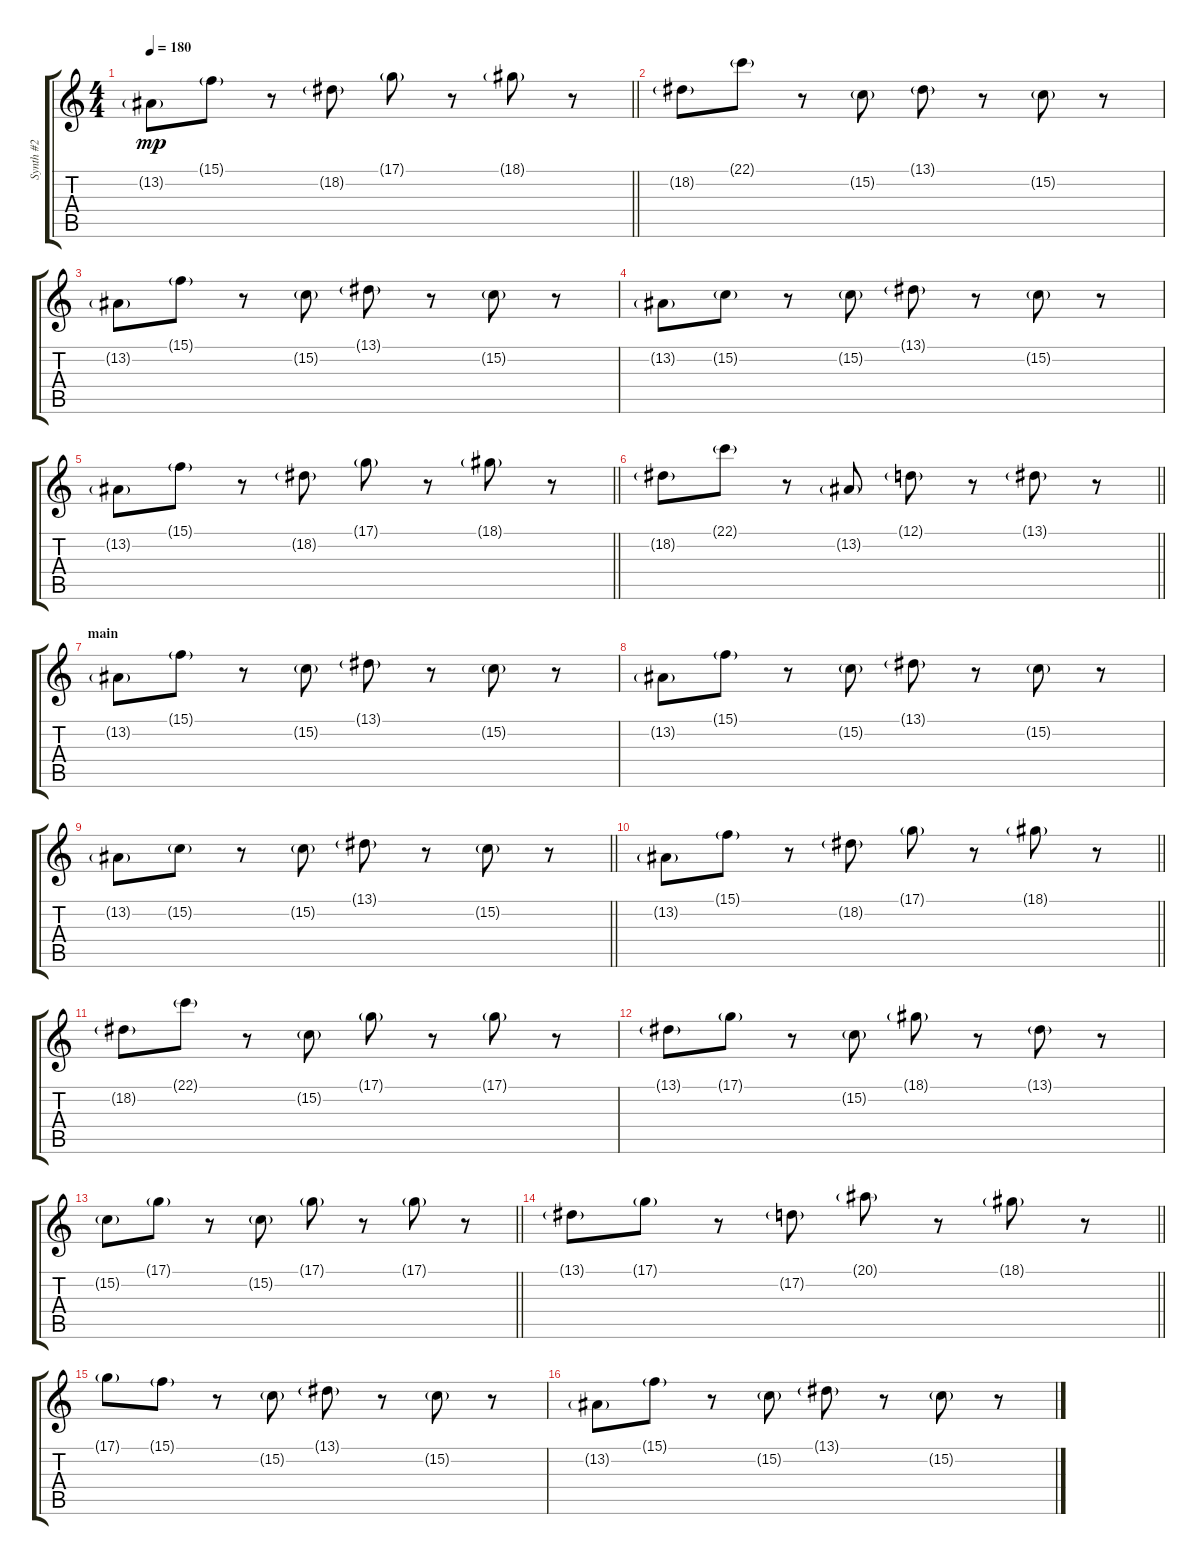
\track ("Synth #2" "Synth #2") {instrument gunshot}
\staff {score tabs}
\tuning (D4 A3 F3 C3 G2 C2) {hide}
\ts (4 4)
\tempo 180
\clef g2
\barLineRight lightlight
\ks c
13.2{g}.8{dy mp} 15.1{g}.8 r.8 18.2{g}.8 17.1{g}.8 r.8 18.1{g}.8 r.8 |
18.2{g}.8 22.1{g}.8 r.8 15.2{g}.8 13.1{g}.8 r.8 15.2{g}.8 r.8 |
13.2{g}.8 15.1{g}.8 r.8 15.2{g}.8 13.1{g}.8 r.8 15.2{g}.8 r.8 |
13.2{g}.8 15.2{g}.8 r.8 15.2{g}.8 13.1{g}.8 r.8 15.2{g}.8 r.8 |
\barLineRight lightlight
13.2{g}.8 15.1{g}.8 r.8 18.2{g}.8 17.1{g}.8 r.8 18.1{g}.8 r.8 |
\barLineRight lightlight
18.2{g}.8 22.1{g}.8 r.8 13.2{g}.8 12.1{g}.8 r.8 13.1{g}.8 r.8 |
\section ("" "main")
13.2{g}.8{volume 16 instrument electricpiano1} 15.1{g}.8 r.8 15.2{g}.8 13.1{g}.8 r.8 15.2{g}.8 r.8 |
13.2{g}.8 15.1{g}.8 r.8 15.2{g}.8 13.1{g}.8 r.8 15.2{g}.8 r.8 |
\barLineRight lightlight
13.2{g}.8 15.2{g}.8 r.8 15.2{g}.8 13.1{g}.8 r.8 15.2{g}.8 r.8 |
\barLineRight lightlight
13.2{g}.8 15.1{g}.8 r.8 18.2{g}.8 17.1{g}.8 r.8 18.1{g}.8 r.8 |
18.2{g}.8 22.1{g}.8 r.8 15.2{g}.8 17.1{g}.8 r.8 17.1{g}.8 r.8 |
13.1{g}.8 17.1{g}.8 r.8 15.2{g}.8 18.1{g}.8 r.8 13.1{g}.8 r.8 |
\barLineRight lightlight
15.2{g}.8 17.1{g}.8 r.8 15.2{g}.8 17.1{g}.8 r.8 17.1{g}.8 r.8 |
\barLineRight lightlight
13.1{g}.8 17.1{g}.8 r.8 17.2{g}.8 20.1{g}.8 r.8 18.1{g}.8 r.8 |
17.1{g}.8 15.1{g}.8 r.8 15.2{g}.8 13.1{g}.8 r.8 15.2{g}.8 r.8 |
13.2{g}.8 15.1{g}.8 r.8 15.2{g}.8 13.1{g}.8 r.8 15.2{g}.8 r.8
